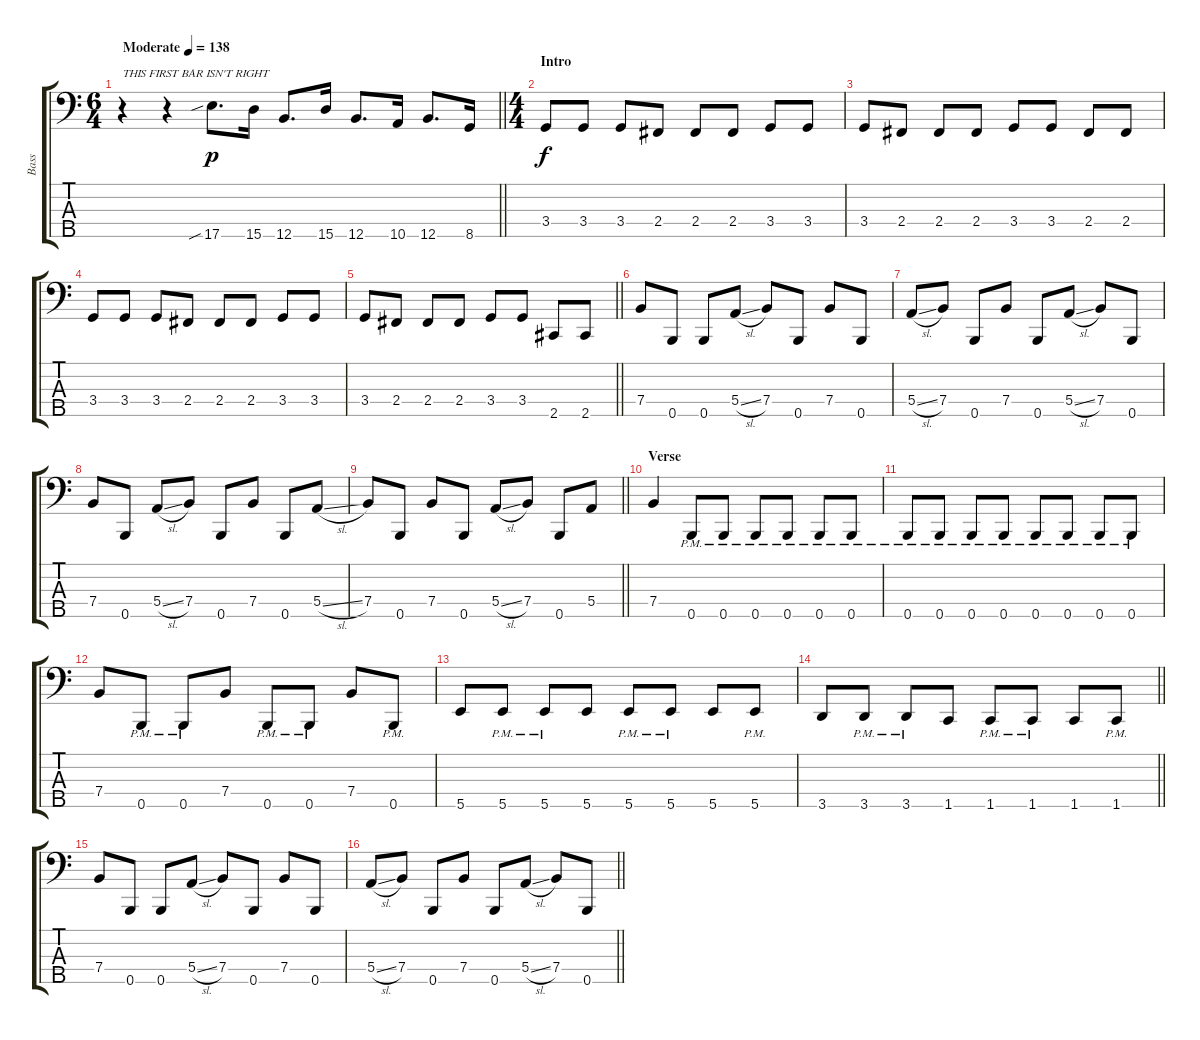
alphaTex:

\track ("Bass" "Bass") {instrument electricbassfinger}
\staff {score tabs}
\tuning (G2 D2 A1 E1 B0) {hide}
\ts (6 4)
\tempo (138 "Moderate")
\clef f4
\barLineRight lightlight
\ks c
r.4{txt "THIS FIRST BAR ISN'T RIGHT" dy p instrument electricbassfinger} r.4 17.5{sib}.8{d} 15.5.16 12.5.8{d} 15.5.16 12.5.8{d} 10.5.16 12.5.8{d} 8.5.16 |
\ts (4 4)
\section ("" "Intro")
3.4.8{dy f} 3.4.8 3.4.8 2.4.8 2.4.8 2.4.8 3.4.8 3.4.8 |
3.4.8 2.4.8 2.4.8 2.4.8 3.4.8 3.4.8 2.4.8 2.4.8 |
3.4.8 3.4.8 3.4.8 2.4.8 2.4.8 2.4.8 3.4.8 3.4.8 |
\barLineRight lightlight
3.4.8 2.4.8 2.4.8 2.4.8 3.4.8 3.4.8 2.5.8 2.5.8 |
\section ("" "")
7.4.8 0.5.8 0.5.8 5.4{sl}.8 7.4.8 0.5.8 7.4.8 0.5.8 |
5.4{sl}.8 7.4.8 0.5.8 7.4.8 0.5.8 5.4{sl}.8 7.4.8 0.5.8 |
7.4.8 0.5.8 5.4{sl}.8 7.4.8 0.5.8 7.4.8 0.5.8 5.4{sl}.8 |
\barLineRight lightlight
7.4.8 0.5.8 7.4.8 0.5.8 5.4{sl}.8 7.4.8 0.5.8 5.4.8 |
\section ("" "Verse")
7.4.4 0.5{pm}.8 0.5{pm}.8 0.5{pm}.8 0.5{pm}.8 0.5{pm}.8 0.5{pm}.8 |
0.5{pm}.8 0.5{pm}.8 0.5{pm}.8 0.5{pm}.8 0.5{pm}.8 0.5{pm}.8 0.5{pm}.8 0.5{pm}.8 |
7.4.8 0.5{pm}.8 0.5{pm}.8 7.4.8 0.5{pm}.8 0.5{pm}.8 7.4.8 0.5{pm}.8 |
5.5.8 5.5{pm}.8 5.5{pm}.8 5.5.8 5.5{pm}.8 5.5{pm}.8 5.5.8 5.5{pm}.8 |
\barLineRight lightlight
3.5.8 3.5{pm}.8 3.5{pm}.8 1.5.8 1.5{pm}.8 1.5{pm}.8 1.5.8 1.5{pm}.8 |
\section ("" "")
7.4.8 0.5.8 0.5.8 5.4{sl}.8 7.4.8 0.5.8 7.4.8 0.5.8 |
\barLineRight lightlight
5.4{sl}.8 7.4.8 0.5.8 7.4.8 0.5.8 5.4{sl}.8 7.4.8 0.5.8
